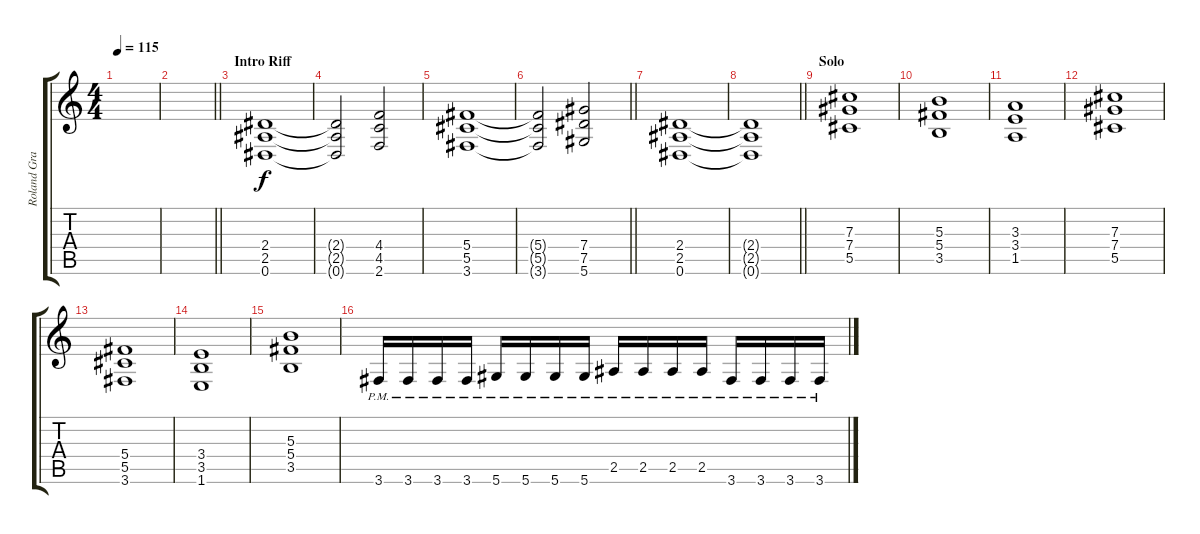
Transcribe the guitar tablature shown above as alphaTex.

\track ("Roland Grapow (Rhythm Guitar)" "Roland Gra") {instrument overdrivenguitar}
\staff {score tabs}
\tuning (Eb4 Bb3 Gb3 Db3 Ab2 Eb2) {hide}
\ts (4 4)
\tempo 115
\clef g2
\ks c
|
\barLineRight lightlight
|
\section ("" "Intro Riff")
(2.4 2.5 0.6).1 |
(2.4{t} 2.5{t} 0.6{t}).2 (4.4 4.5 2.6).2 |
(5.4 5.5 3.6).1 |
\barLineRight lightlight
(5.4{t} 5.5{t} 3.6{t}).2 (7.4 7.5 5.6).2 |
(2.4 2.5 0.6).1 |
\barLineRight lightlight
(2.4{t} 2.5{t} 0.6{t}).1 |
\section ("" "Solo")
(7.3 7.4 5.5).1 |
(5.3 5.4 3.5).1 |
(3.3 3.4 1.5).1 |
(7.3 7.4 5.5).1 |
(5.4 5.5 3.6).1 |
(3.4 3.5 1.6).1 |
(5.3 5.4 3.5).1 |
3.6{pm}.16 3.6{pm}.16 3.6{pm}.16 3.6{pm}.16 5.6{pm}.16 5.6{pm}.16 5.6{pm}.16 5.6{pm}.16 2.5{pm}.16 2.5{pm}.16 2.5{pm}.16 2.5{pm}.16 3.6{pm}.16 3.6{pm}.16 3.6{pm}.16 3.6{pm}.16
